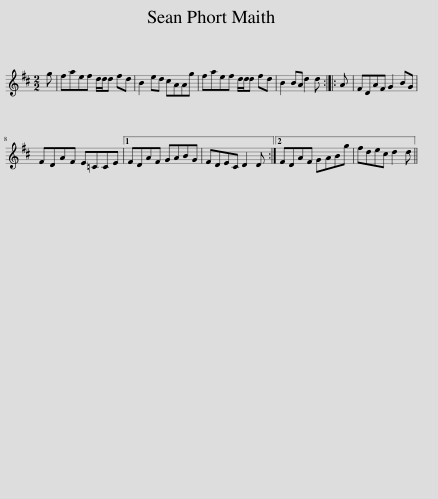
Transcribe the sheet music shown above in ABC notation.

X:1
L:1/8
M:2/2
I:linebreak $
K:D
V:1 treble
V:1
 g | faef d/d/d fd | B2 ed cAAg | faef d/d/d fd | B2 BA d2 d :: %5
 A | FDAF G2 BG |$ FDAF E=CCE |1 FDAF GABG | FDEC D2 D :|2 %10
 FDAF GABg | fdec d2 d || %12
